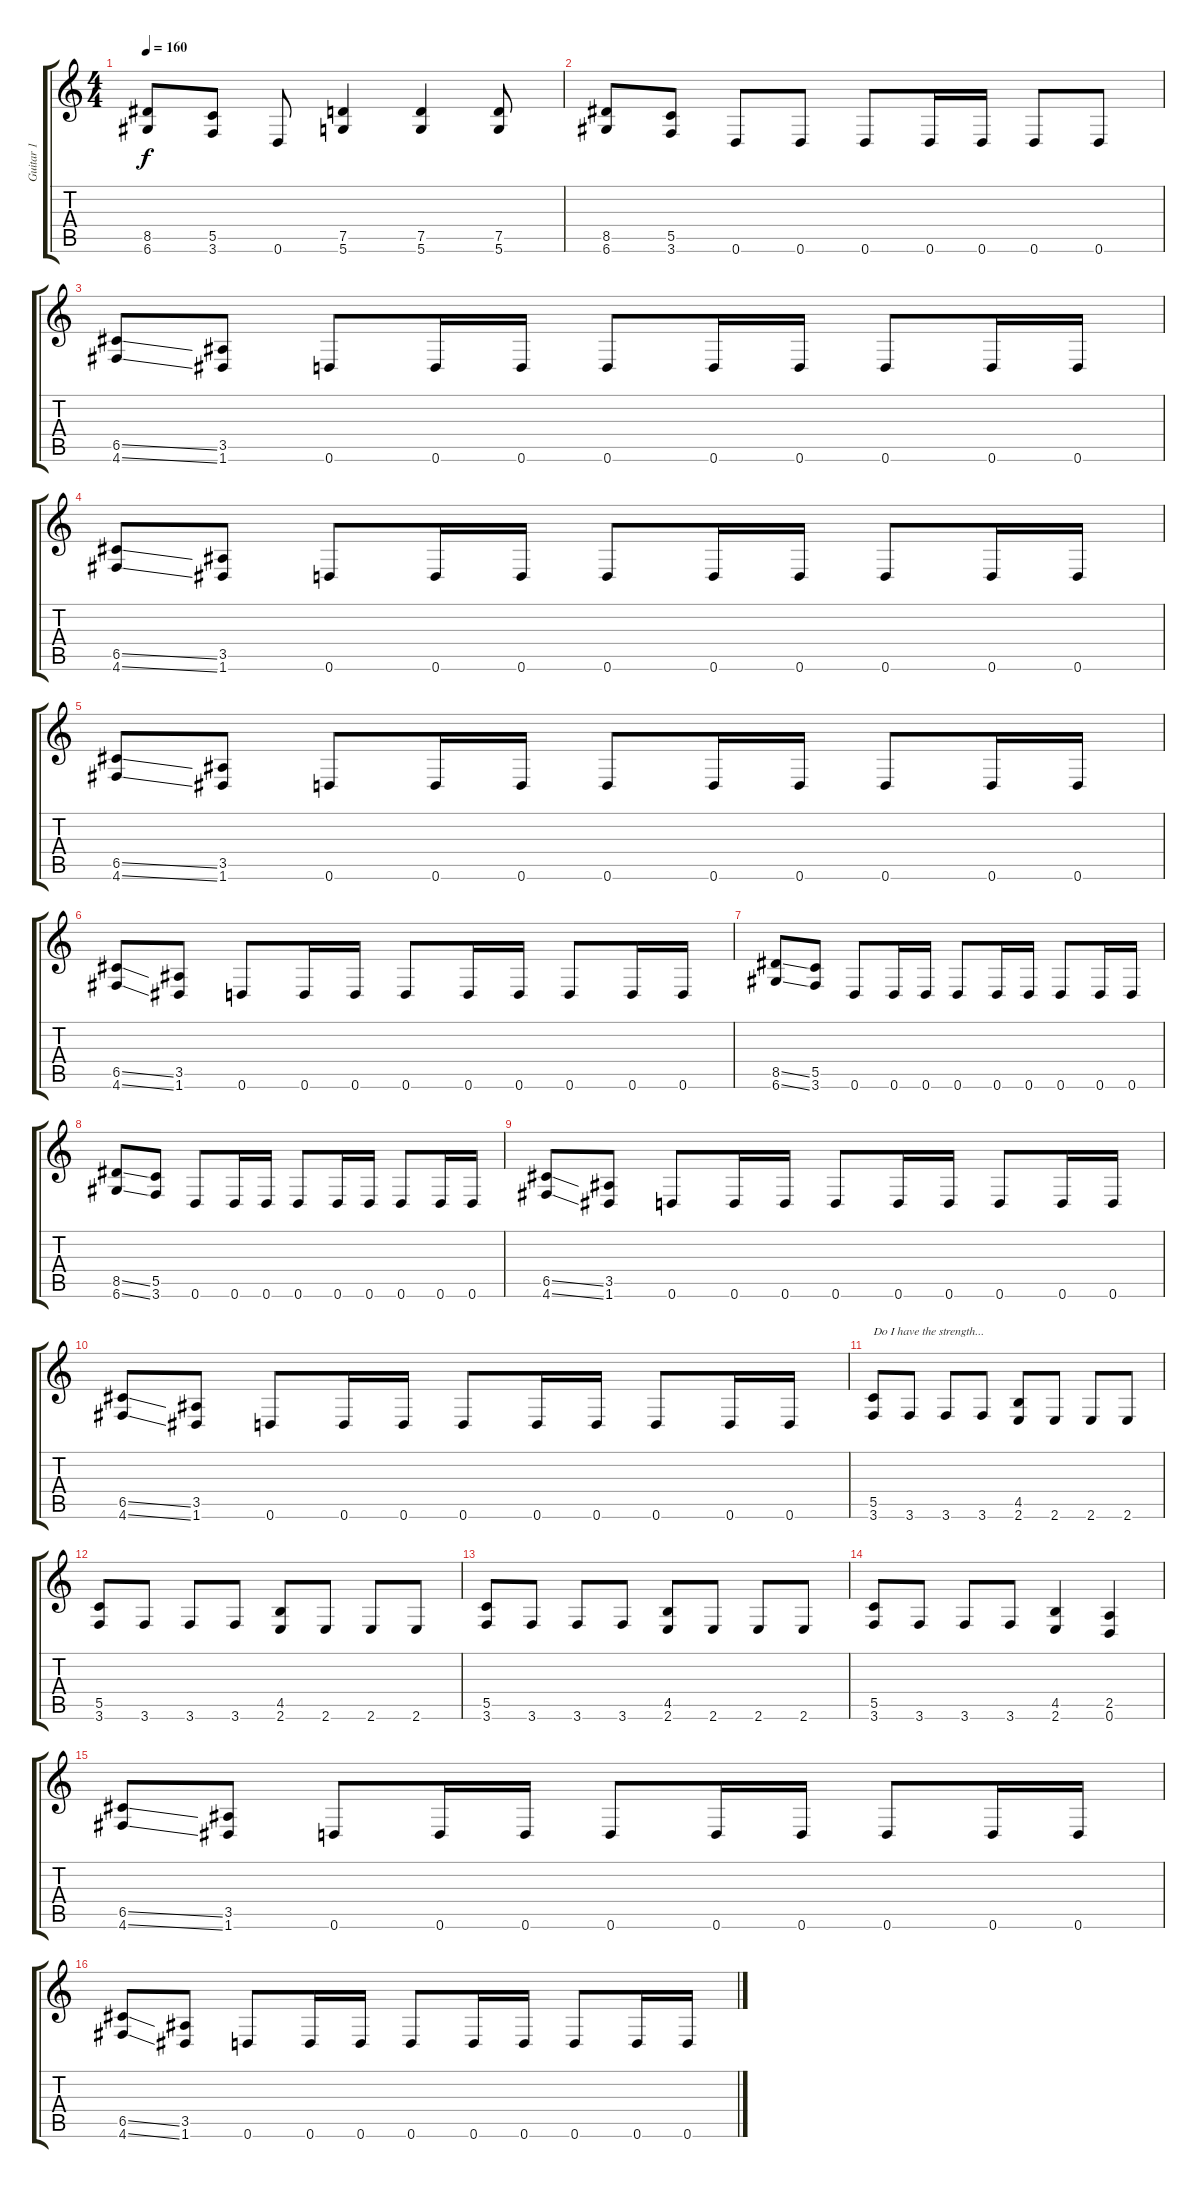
\track ("Guitar 1" "Guitar 1") {instrument overdrivenguitar}
\staff {score tabs}
\tuning (D4 A3 F3 C3 G2 D2) {hide}
\ts (4 4)
\tempo 160
\clef g2
\ks c
(8.5 6.6).8{dy f} (5.5 3.6).8 0.6.8 (7.5 5.6).4 (7.5 5.6).4 (7.5 5.6).8 |
(8.5 6.6).8 (5.5 3.6).8 0.6.8 0.6.8 0.6.8 0.6.16 0.6.16 0.6.8 0.6.8 |
(6.5{ss} 4.6{ss}).8 (3.5 1.6).8 0.6.8 0.6.16 0.6.16 0.6.8 0.6.16 0.6.16 0.6.8 0.6.16 0.6.16 |
(6.5{ss} 4.6{ss}).8 (3.5 1.6).8 0.6.8 0.6.16 0.6.16 0.6.8 0.6.16 0.6.16 0.6.8 0.6.16 0.6.16 |
(6.5{ss} 4.6{ss}).8 (3.5 1.6).8 0.6.8 0.6.16 0.6.16 0.6.8 0.6.16 0.6.16 0.6.8 0.6.16 0.6.16 |
(6.5{ss} 4.6{ss}).8 (3.5 1.6).8 0.6.8 0.6.16 0.6.16 0.6.8 0.6.16 0.6.16 0.6.8 0.6.16 0.6.16 |
(8.5{ss} 6.6{ss}).8 (5.5 3.6).8 0.6.8 0.6.16 0.6.16 0.6.8 0.6.16 0.6.16 0.6.8 0.6.16 0.6.16 |
(8.5{ss} 6.6{ss}).8 (5.5 3.6).8 0.6.8 0.6.16 0.6.16 0.6.8 0.6.16 0.6.16 0.6.8 0.6.16 0.6.16 |
(6.5{ss} 4.6{ss}).8 (3.5 1.6).8 0.6.8 0.6.16 0.6.16 0.6.8 0.6.16 0.6.16 0.6.8 0.6.16 0.6.16 |
(6.5{ss} 4.6{ss}).8 (3.5 1.6).8 0.6.8 0.6.16 0.6.16 0.6.8 0.6.16 0.6.16 0.6.8 0.6.16 0.6.16 |
(5.5 3.6).8{txt "Do I have the strength..."} 3.6.8 3.6.8 3.6.8 (4.5 2.6).8 2.6.8 2.6.8 2.6.8 |
(5.5 3.6).8 3.6.8 3.6.8 3.6.8 (4.5 2.6).8 2.6.8 2.6.8 2.6.8 |
(5.5 3.6).8 3.6.8 3.6.8 3.6.8 (4.5 2.6).8 2.6.8 2.6.8 2.6.8 |
(5.5 3.6).8 3.6.8 3.6.8 3.6.8 (4.5 2.6).4 (2.5 0.6).4 |
(6.5{ss} 4.6{ss}).8 (3.5 1.6).8 0.6.8 0.6.16 0.6.16 0.6.8 0.6.16 0.6.16 0.6.8 0.6.16 0.6.16 |
(6.5{ss} 4.6{ss}).8 (3.5 1.6).8 0.6.8 0.6.16 0.6.16 0.6.8 0.6.16 0.6.16 0.6.8 0.6.16 0.6.16
